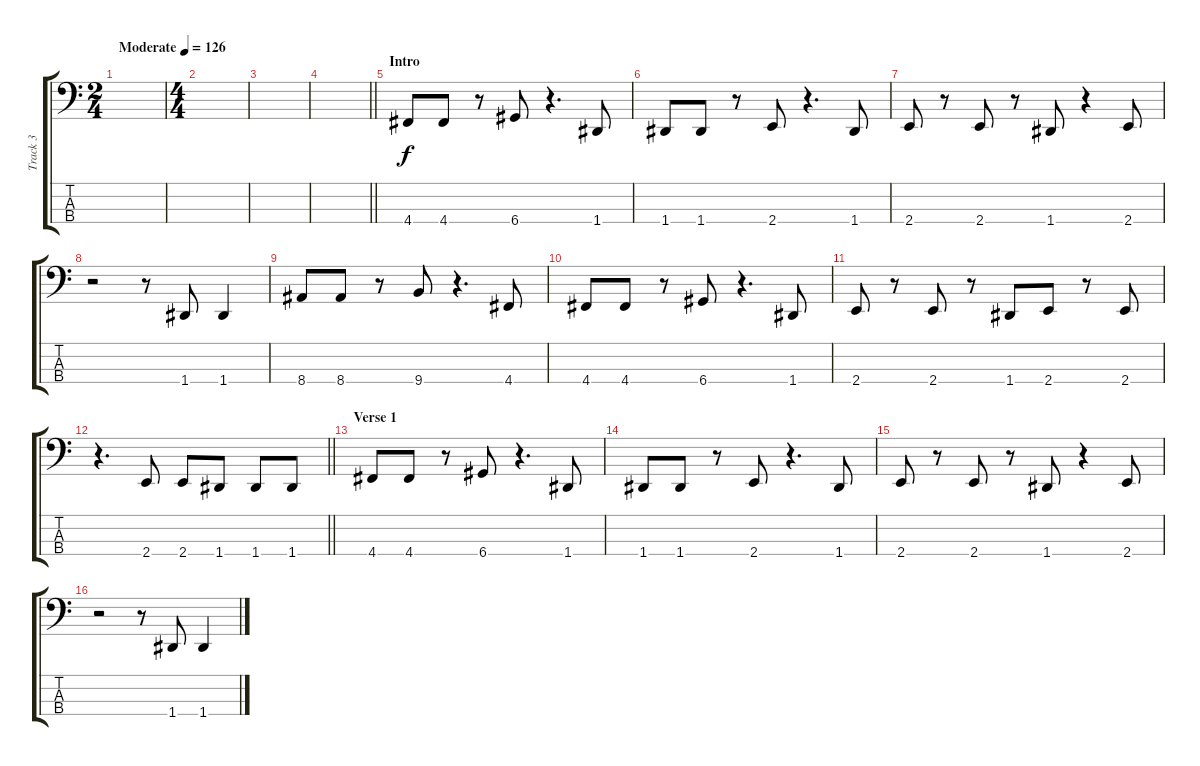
\track ("Track 3" "Track 3") {instrument electricbassfinger}
\staff {score tabs}
\tuning (G2 D2 A1 D1) {hide}
\ts (2 4)
\tempo (126 "Moderate")
\clef f4
\ks c
|
\ts (4 4)
|
|
\barLineRight lightlight
|
\section ("" "Intro")
4.4.8 4.4.8 r.8 6.4.8 r.4{d} 1.4.8 |
1.4.8 1.4.8 r.8 2.4.8 r.4{d} 1.4.8 |
2.4.8 r.8 2.4.8 r.8 1.4.8 r.4 2.4.8 |
r.2 r.8 1.4.8 1.4.4 |
8.4.8 8.4.8 r.8 9.4.8 r.4{d} 4.4.8 |
4.4.8 4.4.8 r.8 6.4.8 r.4{d} 1.4.8 |
2.4.8 r.8 2.4.8 r.8 1.4.8 2.4.8 r.8 2.4.8 |
\barLineRight lightlight
r.4{d} 2.4.8 2.4.8 1.4.8 1.4.8 1.4.8 |
\section ("" "Verse 1")
4.4.8 4.4.8 r.8 6.4.8 r.4{d} 1.4.8 |
1.4.8 1.4.8 r.8 2.4.8 r.4{d} 1.4.8 |
2.4.8 r.8 2.4.8 r.8 1.4.8 r.4 2.4.8 |
r.2 r.8 1.4.8 1.4.4
